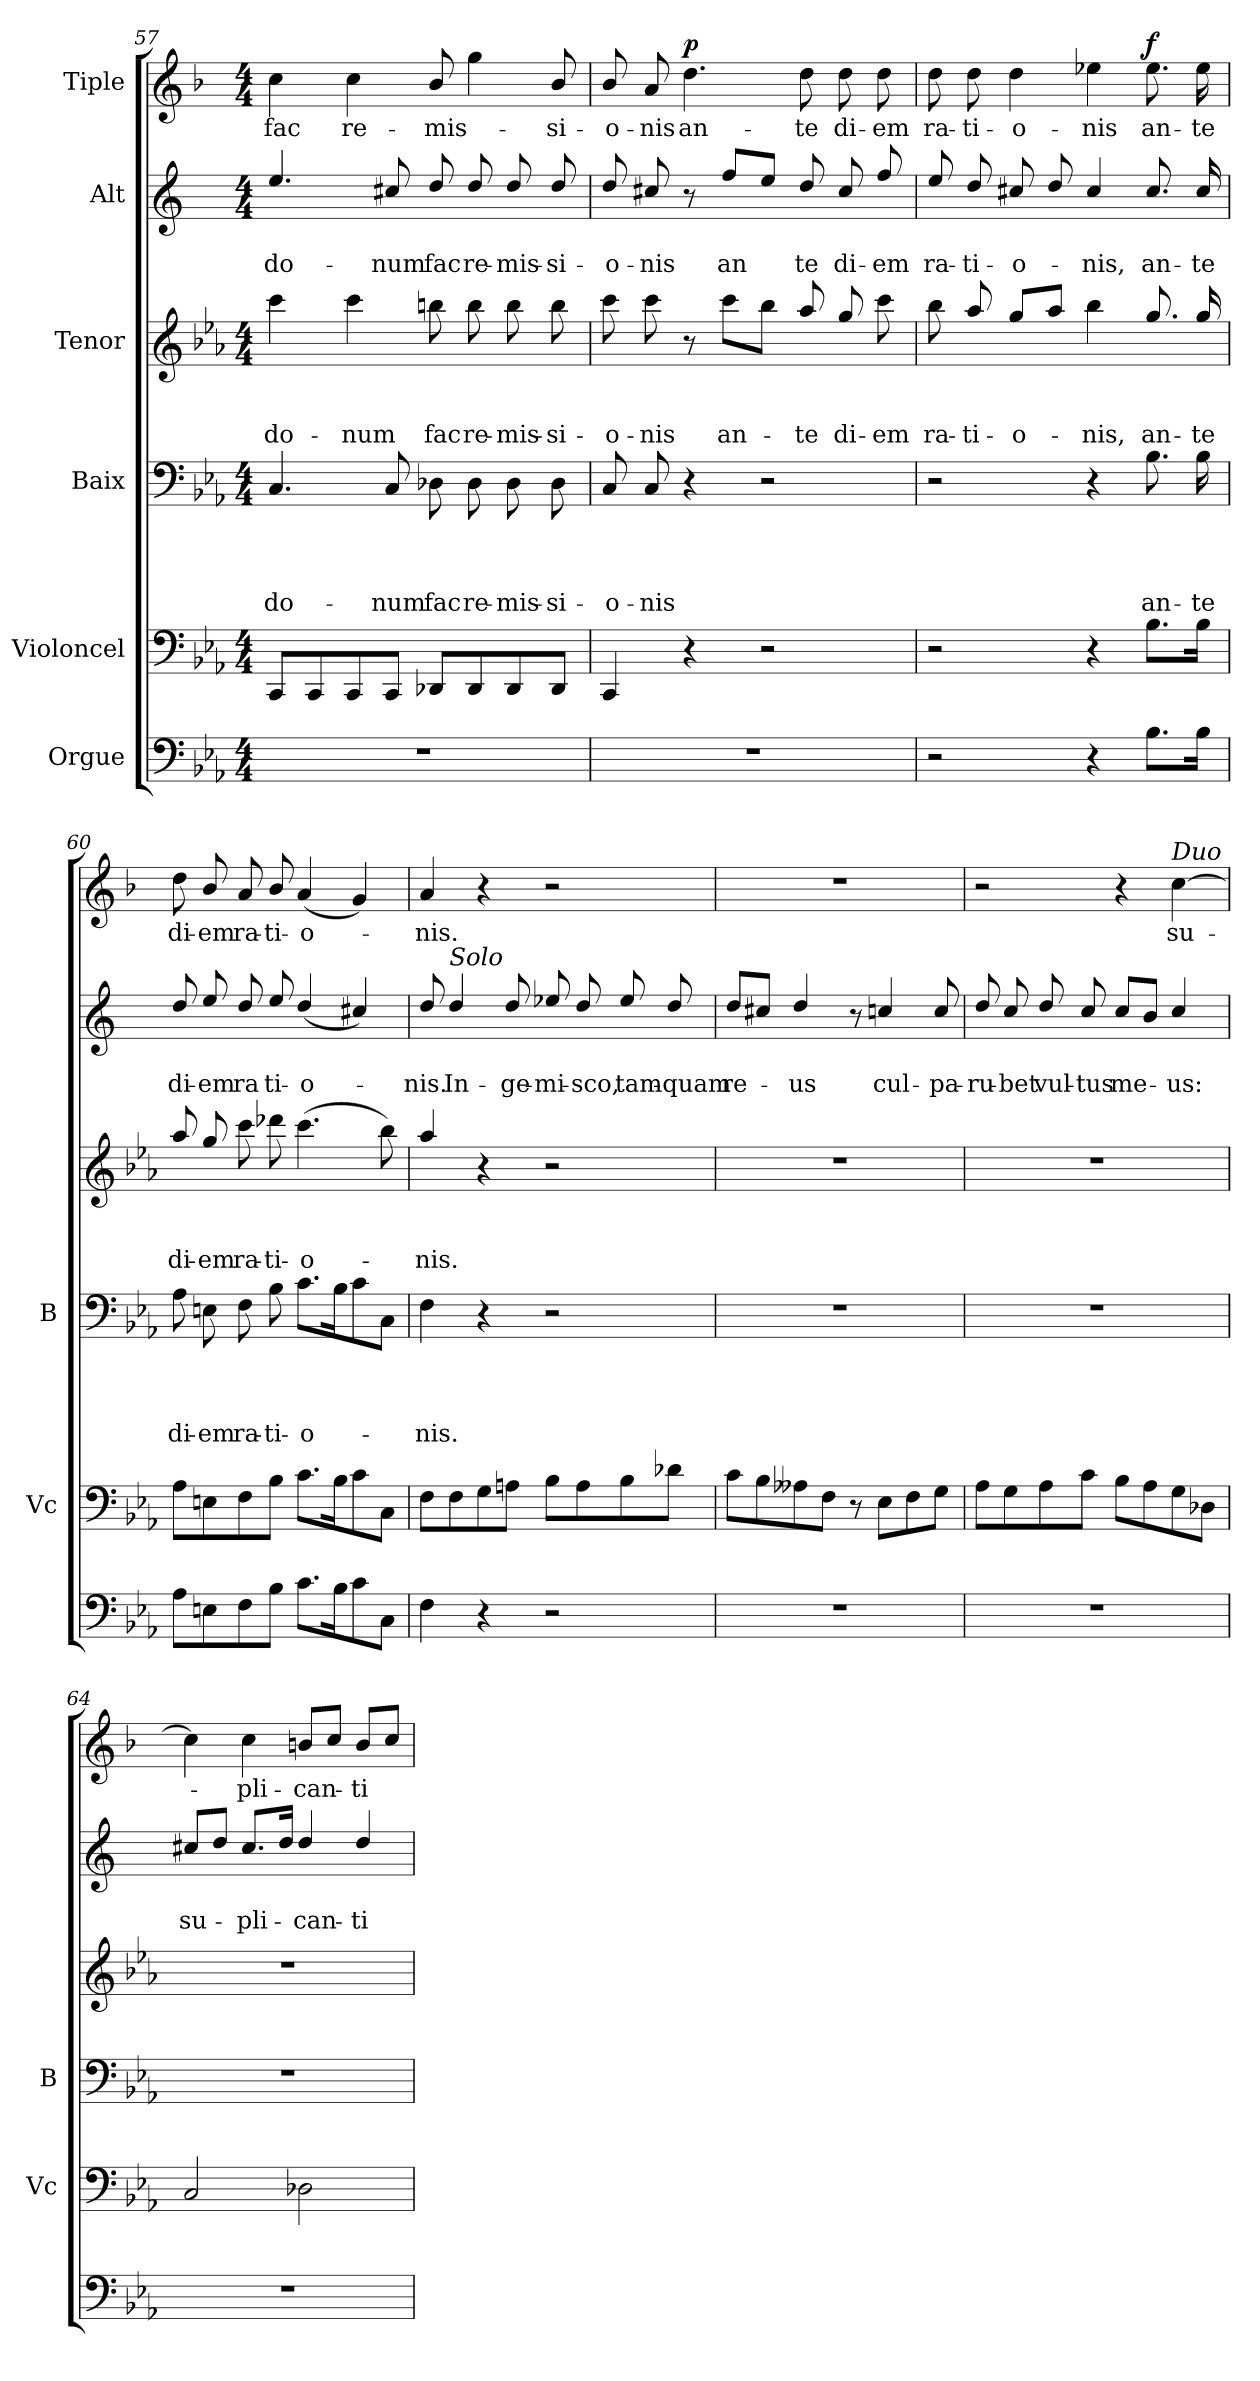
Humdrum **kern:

**kern	**kern	**kern	**text	**text	**text	**text	**kern	**text	**text	**text	**kern	**text	**text	**kern	**text	**dynam
*part6	*part5	*part4	*part4	*part4	*part4	*part4	*part3	*part3	*part3	*part3	*part2	*part2	*part2	*part1	*part1	*part1
*staff6	*staff5	*staff4	*staff4	*staff4	*staff4	*staff4	*staff3	*staff3	*staff3	*staff3	*staff2	*staff2	*staff2	*staff1	*staff1	*staff1
*I"Orgue	*I"Violoncel	*I"Baix	*	*	*	*	*I"Tenor	*	*	*	*I"Alt	*	*	*I"Tiple	*	*
*	*I'Vc	*I'B	*	*	*	*	*	*	*	*	*	*	*	*	*	*
*clefF4	*clefF4	*clefF4	*	*	*	*	*clefG2	*	*	*	*clefG2	*	*	*clefG2	*	*
*	*	*	*	*	*	*	*ITrd8c14	*	*	*	*ITrd5c9	*	*	*ITrd1c2	*	*
*k[b-e-a-]	*k[b-e-a-]	*k[b-e-a-]	*	*	*	*	*k[b-e-a-]	*	*	*	*k[b-e-a-]	*	*	*k[b-e-a-]	*	*
*E-:	*E-:	*E-:	*	*	*	*	*E-:	*	*	*	*E-:	*	*	*E-:	*	*
*M4/4	*M4/4	*M4/4	*	*	*	*	*M4/4	*	*	*	*M4/4	*	*	*M4/4	*	*
=57	=57	=57	=57	=57	=57	=57	=57	=57	=57	=57	=57	=57	=57	=57	=57	=57
!	!	!	!	!	!	!LO:LY:b	!	!	!	!LO:LY:b	!	!	!LO:LY:b	!	!LO:LY:b	!
1r	8CC/L	4.C/	.	.	.	do-	4cc\	.	.	do-	4.g/	.	do-	4b-\	fac	.
.	8CC/	.	.	.	.	.	.	.	.	.	.	.	.	.	.	.
!	!	!	!	!	!	!	!	!	!	!LO:LY:b	!	!	!	!	!LO:LY:b	!
.	8CC/	.	.	.	.	.	4cc\	.	.	-num	.	.	.	4b-\	re-	.
!	!	!	!	!	!	!LO:LY:b	!	!	!	!	!	!	!LO:LY:b	!	!	!
.	8CC/J	8C/	.	.	.	-num	.	.	.	.	8en/	.	-num	.	.	.
!	!	!	!	!	!	!LO:LY:b	!	!	!	!LO:LY:b	!	!	!LO:LY:b	!	!LO:LY:b	!
.	8DD-X/L	8D-X\	.	.	.	fac	8bn\	.	.	fac	8f/	.	fac	8a-/	-mis-	.
!	!	!	!	!	!	!LO:LY:b	!	!	!	!LO:LY:b	!	!	!LO:LY:b	!	!	!
.	8DD-/	8D-\	.	.	.	re-	8b\	.	.	re-	8f/	.	re-	4ff\	.	.
!	!	!	!	!	!	!LO:LY:b	!	!	!	!LO:LY:b	!	!	!LO:LY:b	!	!	!
.	8DD-/	8D-\	.	.	.	-mis-	8b\	.	.	-mis-	8f/	.	-mis-	.	.	.
!	!	!	!	!	!	!LO:LY:b	!	!	!	!LO:LY:b	!	!	!LO:LY:b	!	!LO:LY:b	!
.	8DD-/J	8D-\	.	.	.	-si-	8b\	.	.	-si-	8f/	.	-si-	8a-/	-si-	.
=58	=58	=58	=58	=58	=58	=58	=58	=58	=58	=58	=58	=58	=58	=58	=58	=58
!	!	!	!	!	!	!LO:LY:b	!	!	!	!LO:LY:b	!	!	!LO:LY:b	!	!LO:LY:b	!
1r	4CC/	8C/	.	.	.	-o-	8cc\	.	.	-o-	8f/	.	-o-	8a-/	-o-	.
!	!	!	!	!	!	!LO:LY:b	!	!	!	!LO:LY:b	!	!	!LO:LY:b	!	!LO:LY:b	!
.	.	8C/	.	.	.	-nis	8cc\	.	.	-nis	8en/	.	-nis	8g/	-nis	.
!	!	!	!	!	!	!	!	!	!	!	!	!	!	!	!LO:LY:b	!LO:DY:a
.	4r	4r	.	.	.	.	8r	.	.	.	8r	.	.	4.cc\	an-	p
!	!	!	!	!	!	!	!	!	!	!LO:LY:b	!	!	!LO:LY:b	!	!	!
.	.	.	.	.	.	.	8cc\L	.	.	an-	8a-/L	.	an	.	.	.
.	2r	2r	.	.	.	.	8b-\J	.	.	.	8g/J	.	.	.	.	.
!	!	!	!	!	!	!	!	!	!	!LO:LY:b	!	!	!LO:LY:b	!	!LO:LY:b	!
.	.	.	.	.	.	.	8a-/	.	.	-te	8f/	.	te	8cc\	-te	.
!	!	!	!	!	!	!	!	!	!	!LO:LY:b	!	!	!LO:LY:b	!	!LO:LY:b	!
.	.	.	.	.	.	.	8g/	.	.	di-	8e/	.	di-	8cc\	di-	.
!	!	!	!	!	!	!	!	!	!	!LO:LY:b	!	!	!LO:LY:b	!	!LO:LY:b	!
.	.	.	.	.	.	.	8cc\	.	.	-em	8a-/	.	-em	8cc\	-em	.
=59	=59	=59	=59	=59	=59	=59	=59	=59	=59	=59	=59	=59	=59	=59	=59	=59
!	!	!	!	!	!	!	!	!	!	!LO:LY:b	!	!	!LO:LY:b	!	!LO:LY:b	!
2r	2r	2r	.	.	.	.	8b-\	.	.	ra-	8g/	.	ra-	8cc\	ra-	.
!	!	!	!	!	!	!	!	!	!	!LO:LY:b	!	!	!LO:LY:b	!	!LO:LY:b	!
.	.	.	.	.	.	.	8a-/	.	.	-ti-	8f/	.	-ti-	8cc\	-ti-	.
!	!	!	!	!	!	!	!	!	!	!LO:LY:b	!	!	!LO:LY:b	!	!LO:LY:b	!
.	.	.	.	.	.	.	8g/L	.	.	-o-	8en/	.	-o-	4cc\	-o-	.
.	.	.	.	.	.	.	8a-/J	.	.	.	8f/	.	.	.	.	.
!	!	!	!	!	!	!	!	!	!	!LO:LY:b	!	!	!LO:LY:b	!	!LO:LY:b	!
4r	4r	4r	.	.	.	.	4b-\	.	.	-nis,	4e/	.	-nis,	4dd-X\	-nis	.
!	!	!	!	!	!	!LO:LY:b	!	!	!	!LO:LY:b	!	!	!LO:LY:b	!	!LO:LY:b	!LO:DY:a
8.B-\L	8.B-\L	8.B-\	.	.	.	an-	8.g/	.	.	an-	8.e/	.	an-	8.dd-\	an-	f
!	!	!	!	!	!	!LO:LY:b	!	!	!	!LO:LY:b	!	!	!LO:LY:b	!	!LO:LY:b	!
16B-\Jk	16B-\Jk	16B-\	.	.	.	-te	16g/	.	.	-te	16e/	.	-te	16dd-\	-te	.
!!LO:LB:g=z
=60	=60	=60	=60	=60	=60	=60	=60	=60	=60	=60	=60	=60	=60	=60	=60	=60
!	!	!	!	!	!	!LO:LY:b	!	!	!	!LO:LY:b	!	!	!LO:LY:b	!	!LO:LY:b	!
8A-\L	8A-\L	8A-\	.	.	.	di-	8a-/	.	.	di-	8f/	.	di-	8cc\	di-	.
!	!	!	!	!	!	!LO:LY:b	!	!	!	!LO:LY:b	!	!	!LO:LY:b	!	!LO:LY:b	!
8En\	8En\	8En\	.	.	.	-em	8g/	.	.	-em	8g/	.	-em	8a-/	-em	.
!	!	!	!	!	!	!LO:LY:b	!	!	!	!LO:LY:b	!	!	!LO:LY:b	!	!LO:LY:b	!
8F\	8F\	8F\	.	.	.	ra-	8cc\	.	.	ra-	8f/	.	ra	8g/	ra-	.
!	!	!	!	!	!	!LO:LY:b	!	!	!	!LO:LY:b	!	!	!LO:LY:b	!	!LO:LY:b	!
8B-\J	8B-\J	8B-\	.	.	.	-ti-	8dd-X\	.	.	-ti-	8g/	.	ti-	8a-/	-ti-	.
!	!	!	!	!	!	!LO:LY:b	!	!	!	!LO:LY:b	!	!	!LO:LY:b	!	!LO:LY:b	!
8.c\L	8.c\L	8.c\L	.	.	.	-o-	(>4.cc\	.	.	-o-	(<4f/	.	-o-	(<4g/	-o-	.
16B-\k	16B-\k	16B-\k	.	.	.	.	.	.	.	.	.	.	.	.	.	.
8c\	8c\	8c\	.	.	.	.	.	.	.	.	4en/)	.	.	4f/)	.	.
8C\J	8C\J	8C\J	.	.	.	.	8b-\)	.	.	.	.	.	.	.	.	.
=61	=61	=61	=61	=61	=61	=61	=61	=61	=61	=61	=61	=61	=61	=61	=61	=61
!	!	!	!	!	!	!LO:LY:b	!	!	!	!LO:LY:b	!	!	!LO:LY:b	!	!LO:LY:b	!
4F\	8F\L	4F\	.	.	.	-nis.	4a-/	.	.	-nis.	8f/	.	-nis.	4g/	-nis.	.
!	!	!	!	!	!	!	!	!	!	!	!LO:TX:a:i:t=Solo	!	!	!	!	!
!	!	!	!	!	!	!	!	!	!	!	!	!	!LO:LY:b	!	!	!
.	8F\	.	.	.	.	.	.	.	.	.	4f/	.	In-	.	.	.
4r	8G\	4r	.	.	.	.	4r	.	.	.	.	.	.	4r	.	.
!	!	!	!	!	!	!	!	!	!	!	!	!	!LO:LY:b	!	!	!
.	8An\J	.	.	.	.	.	.	.	.	.	8f/	.	-ge-	.	.	.
!	!	!	!	!	!	!	!	!	!	!	!	!	!LO:LY:b	!	!	!
2r	8B-\L	2r	.	.	.	.	2r	.	.	.	8g-X/	.	-mi-	2r	.	.
!	!	!	!	!	!	!	!	!	!	!	!	!	!LO:LY:b	!	!	!
.	8A\	.	.	.	.	.	.	.	.	.	8f/	.	-sco,	.	.	.
!	!	!	!	!	!	!	!	!	!	!	!	!	!LO:LY:b	!	!	!
.	8B-\	.	.	.	.	.	.	.	.	.	8g-/	.	tam-	.	.	.
!	!	!	!	!	!	!	!	!	!	!	!	!	!LO:LY:b	!	!	!
.	8d-X\J	.	.	.	.	.	.	.	.	.	8f/	.	-quam	.	.	.
=62	=62	=62	=62	=62	=62	=62	=62	=62	=62	=62	=62	=62	=62	=62	=62	=62
!	!	!	!	!	!	!	!	!	!	!	!	!	!LO:LY:b	!	!	!
1r	8c\L	1r	.	.	.	.	1r	.	.	.	8f/L	.	re-	1r	.	.
.	8B-\	.	.	.	.	.	.	.	.	.	8en/J	.	.	.	.	.
!	!	!	!	!	!	!	!	!	!	!	!	!	!LO:LY:b	!	!	!
.	8A--X\	.	.	.	.	.	.	.	.	.	4f/	.	-us	.	.	.
.	8F\J	.	.	.	.	.	.	.	.	.	.	.	.	.	.	.
.	8r	.	.	.	.	.	.	.	.	.	8r	.	.	.	.	.
!	!	!	!	!	!	!	!	!	!	!	!	!	!LO:LY:b	!	!	!
.	8E-\L	.	.	.	.	.	.	.	.	.	4e-X/	.	cul-	.	.	.
.	8F\	.	.	.	.	.	.	.	.	.	.	.	.	.	.	.
!	!	!	!	!	!	!	!	!	!	!	!	!	!LO:LY:b	!	!	!
.	8G\J	.	.	.	.	.	.	.	.	.	8e-/	.	-pa-	.	.	.
!!LO:PB:g=z
=63	=63	=63	=63	=63	=63	=63	=63	=63	=63	=63	=63	=63	=63	=63	=63	=63
!	!	!	!	!	!	!	!	!	!	!	!	!	!LO:LY:b	!	!	!
1r	8A-\L	1r	.	.	.	.	1r	.	.	.	8f/	.	-ru-	2r	.	.
!	!	!	!	!	!	!	!	!	!	!	!	!	!LO:LY:b	!	!	!
.	8G\	.	.	.	.	.	.	.	.	.	8e-/	.	-bet	.	.	.
!	!	!	!	!	!	!	!	!	!	!	!	!	!LO:LY:b	!	!	!
.	8A-\	.	.	.	.	.	.	.	.	.	8f/	.	vul-	.	.	.
!	!	!	!	!	!	!	!	!	!	!	!	!	!LO:LY:b	!	!	!
.	8c\J	.	.	.	.	.	.	.	.	.	8e-/	.	-tus	.	.	.
!	!	!	!	!	!	!	!	!	!	!	!	!	!LO:LY:b	!	!	!
.	8B-\L	.	.	.	.	.	.	.	.	.	8e-/L	.	me-	4r	.	.
.	8A-\	.	.	.	.	.	.	.	.	.	8d/J	.	.	.	.	.
!	!	!	!	!	!	!	!	!	!	!	!	!	!	!LO:TX:a:i:t=Duo	!	!
!	!	!	!	!	!	!	!	!	!	!	!	!	!LO:LY:b	!	!LO:LY:b	!
.	8G\	.	.	.	.	.	.	.	.	.	4e-/	.	-us:	[>4b-\	su-	.
.	8D-X\J	.	.	.	.	.	.	.	.	.	.	.	.	.	.	.
=64	=64	=64	=64	=64	=64	=64	=64	=64	=64	=64	=64	=64	=64	=64	=64	=64
!	!	!	!	!	!	!	!	!	!	!	!	!	!LO:LY:b	!	!	!
1r	2C/	1r	.	.	.	.	1r	.	.	.	8en/L	.	su-	4b-\]	.	.
.	.	.	.	.	.	.	.	.	.	.	8f/J	.	.	.	.	.
!	!	!	!	!	!	!	!	!	!	!	!	!	!LO:LY:b	!	!LO:LY:b	!
.	.	.	.	.	.	.	.	.	.	.	8.e/L	.	-pli-	4b-\	-pli-	.
.	.	.	.	.	.	.	.	.	.	.	16f/Jk	.	.	.	.	.
!	!	!	!	!	!	!	!	!	!	!	!	!	!LO:LY:b	!	!LO:LY:b	!
.	2D-X\	.	.	.	.	.	.	.	.	.	4f/	.	-can-	8an/L	-can-	.
.	.	.	.	.	.	.	.	.	.	.	.	.	.	8b-/J	.	.
!	!	!	!	!	!	!	!	!	!	!	!	!	!LO:LY:b	!	!LO:LY:b	!
.	.	.	.	.	.	.	.	.	.	.	4f/	.	-ti	8a/L	-ti	.
.	.	.	.	.	.	.	.	.	.	.	.	.	.	8b-/J	.	.
=	=	=	=	=	=	=	=	=	=	=	=	=	=	=	=	=
*-	*-	*-	*-	*-	*-	*-	*-	*-	*-	*-	*-	*-	*-	*-	*-	*-
